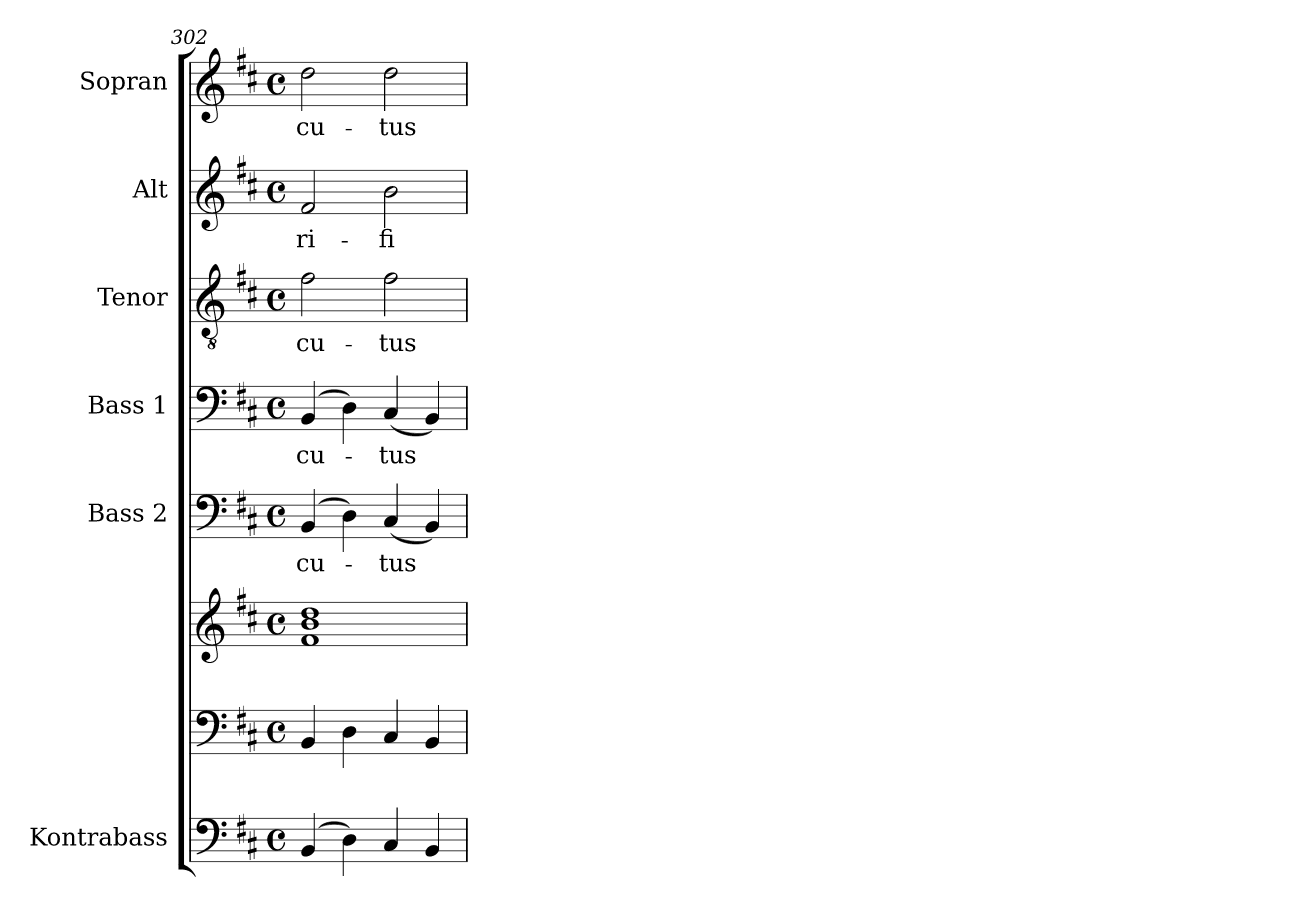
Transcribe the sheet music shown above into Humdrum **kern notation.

**kern	**kern	**kern	**kern	**text	**kern	**text	**kern	**text	**kern	**text	**kern	**text
*part7	*part6	*part6	*part5	*part5	*part4	*part4	*part3	*part3	*part2	*part2	*part1	*part1
*staff8	*staff7	*staff6	*staff5	*staff5	*staff4	*staff4	*staff3	*staff3	*staff2	*staff2	*staff1	*staff1
*I"Kontrabass	*	*	*I"Bass 2	*	*I"Bass 1	*	*I"Tenor	*	*I"Alt	*	*I"Sopran	*
*I'Kb.	*	*	*I'B. 2	*	*I'B. 1	*	*I'T.	*	*I'A.	*	*I'S.	*
*clefF4	*clefF4	*clefG2	*clefF4	*	*clefF4	*	*clefGv2	*	*clefG2	*	*clefG2	*
*ITrd7c12	*	*	*	*	*	*	*	*	*	*	*	*
*k[f#c#]	*k[f#c#]	*k[f#c#]	*k[f#c#]	*	*k[f#c#]	*	*k[f#c#]	*	*k[f#c#]	*	*k[f#c#]	*
*D:	*D:	*D:	*D:	*	*D:	*	*D:	*	*D:	*	*D:	*
*M4/4	*M4/4	*M4/4	*M4/4	*	*M4/4	*	*M4/4	*	*M4/4	*	*M4/4	*
*met(c)	*met(c)	*met(c)	*met(c)	*	*met(c)	*	*met(c)	*	*met(c)	*	*met(c)	*
=302	=302	=302	=302	=302	=302	=302	=302	=302	=302	=302	=302	=302
*	*	*^	*	*	*	*	*	*	*	*	*	*
!	!	!	!	!	!LO:LY:b	!	!LO:LY:b	!	!LO:LY:b	!	!LO:LY:b	!	!LO:LY:b
(4BBB/	4BB/	1dd	1f# 1b	(4BB/	-cu-	(4BB/	-cu-	2f#\	-cu-	2f#/	-ri-	2dd\	-cu-
4DD\)	4D\	.	.	4D\)	.	4D\)	.	.	.	.	.	.	.
!	!	!	!	!	!LO:LY:b	!	!LO:LY:b	!	!LO:LY:b	!	!LO:LY:b	!	!LO:LY:b
4CC#/	4C#/	.	.	(<4C#/	-tus	(<4C#/	-tus	2f#\	-tus	2b\	-fi-	2dd\	-tus
4BBB/	4BB/	.	.	4BB/)	.	4BB/)	.	.	.	.	.	.	.
*	*	*v	*v	*	*	*	*	*	*	*	*	*	*
=	=	=	=	=	=	=	=	=	=	=	=	=
*-	*-	*-	*-	*-	*-	*-	*-	*-	*-	*-	*-	*-
